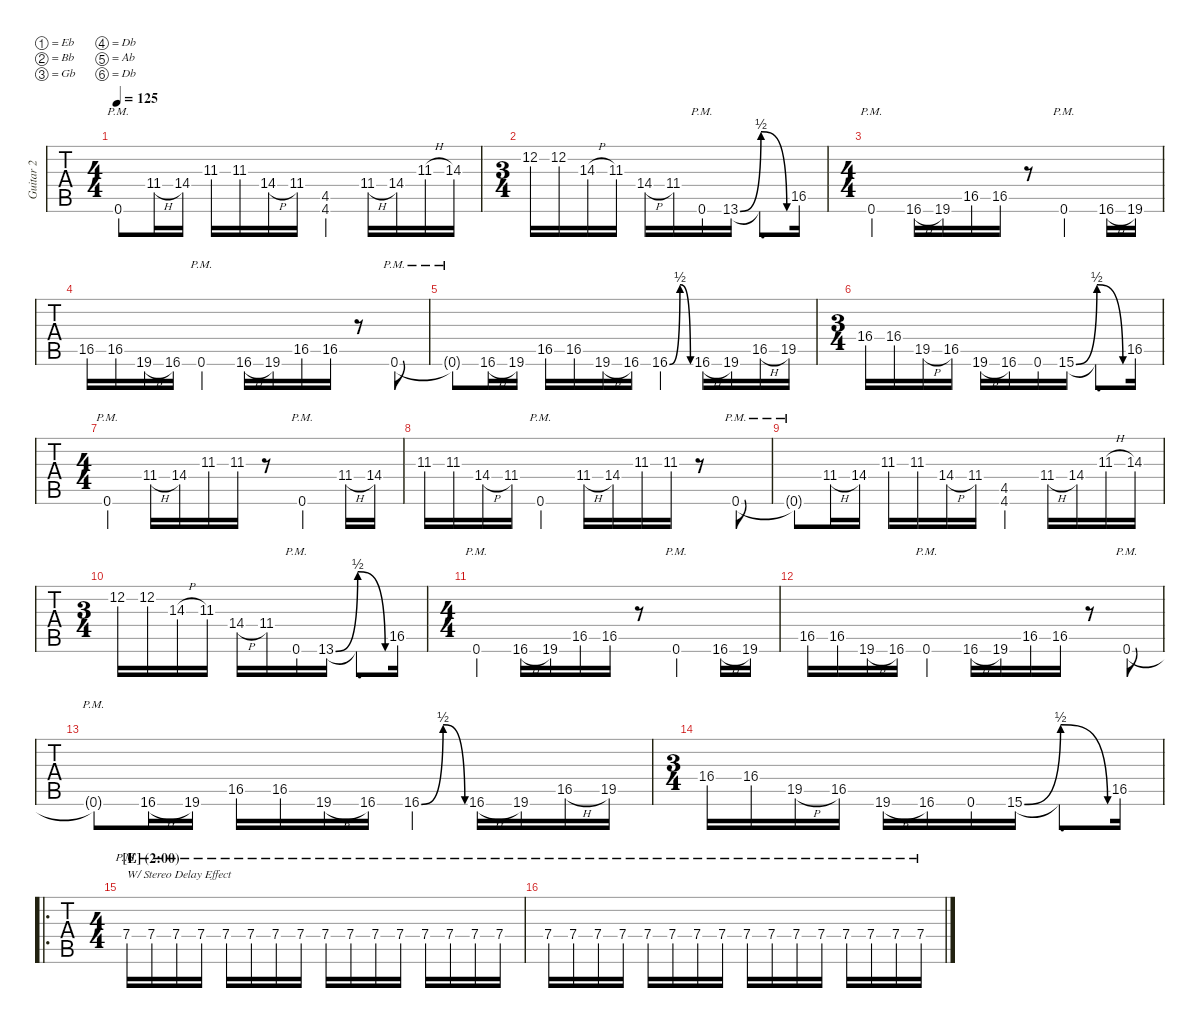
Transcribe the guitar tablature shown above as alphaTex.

\defaultSystemsLayout 4
\hideDynamics
\bracketExtendMode nobrackets
\multiTrackTrackNamePolicy allsystems
\firstSystemTrackNameMode fullname
\otherSystemsTrackNameMode fullname
\otherSystemsTrackNameOrientation horizontal
\track ("Guitar 2" "Guitar 2") {instrument overdrivenguitar}
\staff {tabs}
\tuning (Eb4 Bb3 Gb3 Db3 Ab2 Db2)
\ts (4 4)
\scale
0.998558
\tempo 125
\accidentals auto
\clef g2
\ottava regular
\simile none
\ks aminor
0.6{pm t acc x}.8{dy mf} 11.4{h acc #}.16 14.4{acc x}.16 11.3{acc #}.16 11.3{acc #}.16 14.4{h acc x}.16 11.4{acc #}.16 (4.6{acc #} 4.5{acc #}).4 11.4{h acc #}.16 14.4{acc x}.16 11.3{h acc #}.16 14.3{acc x}.16 |
\ts (3 4)
\beaming (8 2 2 2)
\scale
0.989799 12.2{acc x}.16 12.2{acc x}.16 14.3{h acc x}.16 11.3{acc #}.16 14.4{h acc x}.16 11.4{acc #}.16 0.6{pm acc x}.16 13.6{be (bend 0 0 31.2 2) acc #}.16 13.6{be (release 0 2 14.399999999999999 0) t}.8{d} 16.5{acc #}.16 |
\ts (4 4)
\beaming (8 2 2 2 2)
\scale
1.00842 0.6{pm acc x}.4 16.6{h acc #}.16 19.6{acc x}.16 16.5{acc #}.16 16.5{acc #}.16 r.8 0.6{pm acc x}.4 16.6{h acc #}.16 19.6{acc x}.16 |
\scale
1.00217 16.5{acc #}.16 16.5{acc #}.16 19.6{h acc x}.16 16.6{acc #}.16 0.6{pm acc x}.4 16.6{h acc #}.16 19.6{acc x}.16 16.5{acc #}.16 16.5{acc #}.16 r.8 0.6{pm acc x}.8 |
\scale
0.989409 0.6{pm t acc x}.8 16.6{h acc #}.16 19.6{acc x}.16 16.5{acc #}.16 16.5{acc #}.16 19.6{h acc x}.16 16.6{acc #}.16 16.6{be (bendrelease 0 0 7.8 2 16.2 2 24 0) acc #}.4 16.6{h acc #}.16 19.6{acc x}.16 16.5{h acc #}.16 19.5{acc x}.16 |
\ts (3 4)
\beaming (8 2 2 2)
\scale
1.01361 16.4{acc #}.16 16.4{acc #}.16 19.5{h acc x}.16 16.5{acc #}.16 19.6{h acc x}.16 16.6{acc #}.16 0.6{acc x}.16 15.6{be (bend 0 0 31.2 2) acc #}.16 15.6{be (release 0 2 14.399999999999999 0) t}.8{d} 16.5{acc #}.16 |
\ts (4 4)
\beaming (8 2 2 2 2)
\scale
0.978748 0.6{pm acc x}.4 11.4{h acc #}.16 14.4{acc x}.16 11.3{acc #}.16 11.3{acc #}.16 r.8 0.6{pm acc x}.4 11.4{h acc #}.16 14.4{acc x}.16 |
\scale
1.00765 11.3{acc #}.16 11.3{acc #}.16 14.4{h acc x}.16 11.4{acc #}.16 0.6{pm acc x}.4 11.4{h acc #}.16 14.4{acc x}.16 11.3{acc #}.16 11.3{acc #}.16 r.8 0.6{pm acc x}.8 |
\scale
1.01376 0.6{pm t acc x}.8 11.4{h acc #}.16 14.4{acc x}.16 11.3{acc #}.16 11.3{acc #}.16 14.4{h acc x}.16 11.4{acc #}.16 (4.6{acc #} 4.5{acc #}).4 11.4{h acc #}.16 14.4{acc x}.16 11.3{h acc #}.16 14.3{acc x}.16 |
\ts (3 4)
\beaming (8 2 2 2)
\scale
0.992703 12.2{acc x}.16 12.2{acc x}.16 14.3{h acc x}.16 11.3{acc #}.16 14.4{h acc x}.16 11.4{acc #}.16 0.6{pm acc x}.16 13.6{be (bend 0 0 31.2 2) acc #}.16 13.6{be (release 0 2 14.399999999999999 0) t}.8{d} 16.5{acc #}.16 |
\ts (4 4)
\beaming (8 2 2 2 2)
\scale
0.993533 0.6{pm acc x}.4 16.6{h acc #}.16 19.6{acc x}.16 16.5{acc #}.16 16.5{acc #}.16 r.8 0.6{pm acc x}.4 16.6{h acc #}.16 19.6{acc x}.16 |
\scale
1.01097 16.5{acc #}.16 16.5{acc #}.16 19.6{h acc x}.16 16.6{acc #}.16 0.6{pm acc x}.4 16.6{h acc #}.16 19.6{acc x}.16 16.5{acc #}.16 16.5{acc #}.16 r.8 0.6{pm acc x}.8 |
\scale
0.992848 0.6{pm t acc x}.8 16.6{h acc #}.16 19.6{acc x}.16 16.5{acc #}.16 16.5{acc #}.16 19.6{h acc x}.16 16.6{acc #}.16 16.6{be (bendrelease 0 0 7.8 2 16.2 2 24 0) acc #}.4 16.6{h acc #}.16 19.6{acc x}.16 16.5{h acc #}.16 19.5{acc x}.16 |
\ts (3 4)
\beaming (8 2 2 2)
\scale
0.996183 16.4{acc #}.16 16.4{acc #}.16 19.5{h acc x}.16 16.5{acc #}.16 19.6{h acc x}.16 16.6{acc #}.16 0.6{acc x}.16 15.6{be (bend 0 0 31.2 2) acc #}.16 15.6{be (release 0 2 14.399999999999999 0) t}.8{d} 16.5{acc #}.16 |
\ro
\ts (4 4)
\beaming (8 2 2 2 2)
\section ("E" "(2:00)")
\scale
1.01285 7.4{pm acc x}.16{txt "W/ Stereo Delay Effect"} 7.4{pm acc x}.16 7.4{pm acc x}.16 7.4{pm acc x}.16 7.4{pm acc x}.16 7.4{pm acc x}.16 7.4{pm acc x}.16 7.4{pm acc x}.16 7.4{pm acc x}.16 7.4{pm acc x}.16 7.4{pm acc x}.16 7.4{pm acc x}.16 7.4{pm acc x}.16 7.4{pm acc x}.16 7.4{pm acc x}.16 7.4{pm acc x}.16 |
\scale
0.996314 7.4{pm acc x}.16 7.4{pm acc x}.16 7.4{pm acc x}.16 7.4{pm acc x}.16 7.4{pm acc x}.16 7.4{pm acc x}.16 7.4{pm acc x}.16 7.4{pm acc x}.16 7.4{pm acc x}.16 7.4{pm acc x}.16 7.4{pm acc x}.16 7.4{pm acc x}.16 7.4{pm acc x}.16 7.4{pm acc x}.16 7.4{pm acc x}.16 7.4{pm acc x}.16
